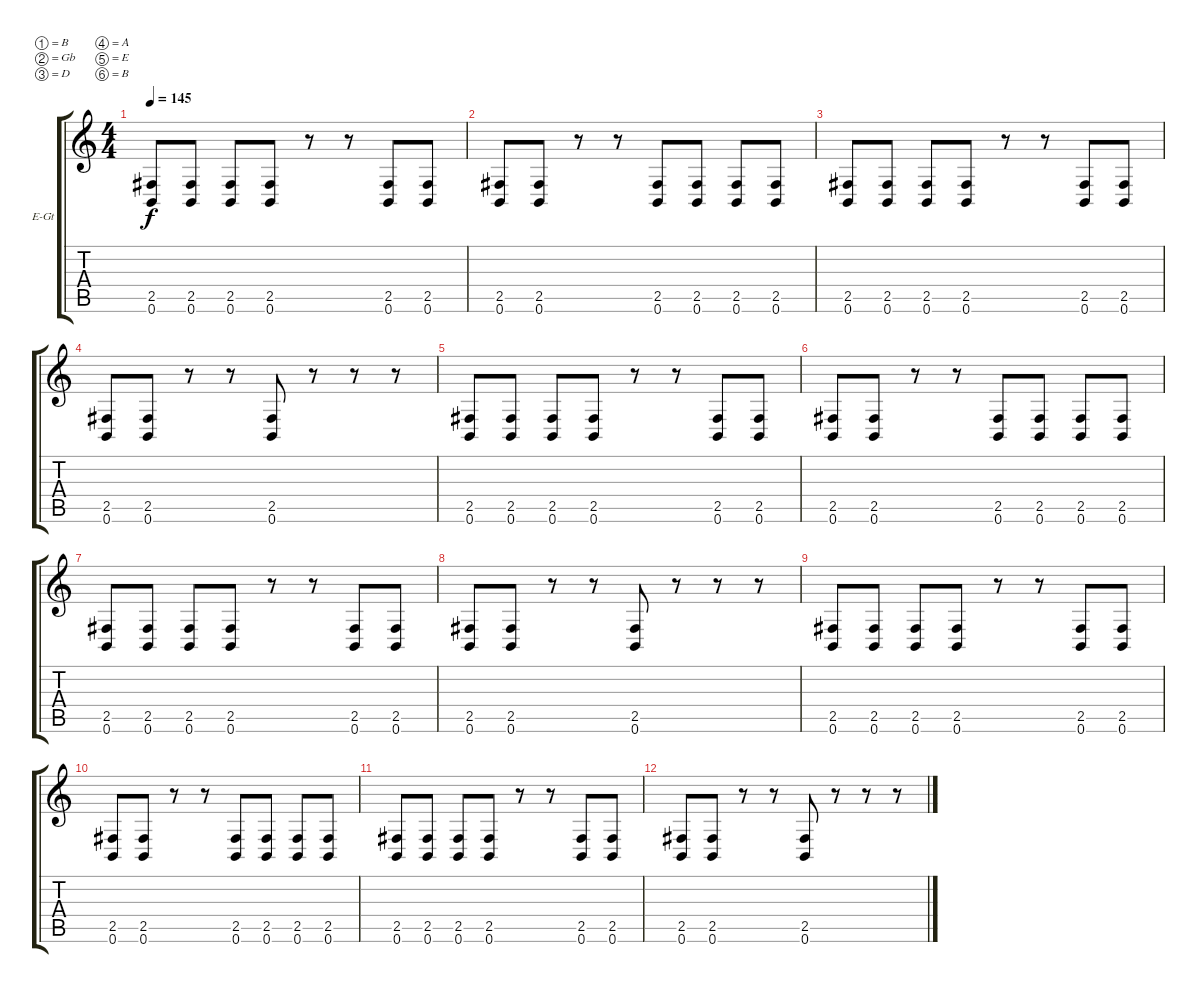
\bracketExtendMode groupsimilarinstruments
\firstSystemTrackNameOrientation horizontal
\otherSystemsTrackNameOrientation horizontal
\track ("RG RIGHT" "E-Gt") {instrument distortionguitar}
\staff {score tabs}
\tuning (B3 Gb3 D3 A2 E2 B1)
\ts (4 4)
\tempo 145
\clef g2
\ks c
(2.5 0.6).8{dy f} (2.5 0.6).8 (2.5 0.6).8 (2.5 0.6).8 r.8 r.8 (2.5 0.6).8 (2.5 0.6).8 |
(2.5 0.6).8 (2.5 0.6).8 r.8 r.8 (2.5 0.6).8 (2.5 0.6).8 (2.5 0.6).8 (2.5 0.6).8 |
(2.5 0.6).8 (2.5 0.6).8 (2.5 0.6).8 (2.5 0.6).8 r.8 r.8 (2.5 0.6).8 (2.5 0.6).8 |
(2.5 0.6).8 (2.5 0.6).8 r.8 r.8 (2.5 0.6).8 r.8 r.8 r.8 |
(2.5 0.6).8 (2.5 0.6).8 (2.5 0.6).8 (2.5 0.6).8 r.8 r.8 (2.5 0.6).8 (2.5 0.6).8 |
(2.5 0.6).8 (2.5 0.6).8 r.8 r.8 (2.5 0.6).8 (2.5 0.6).8 (2.5 0.6).8 (2.5 0.6).8 |
(2.5 0.6).8 (2.5 0.6).8 (2.5 0.6).8 (2.5 0.6).8 r.8 r.8 (2.5 0.6).8 (2.5 0.6).8 |
(2.5 0.6).8 (2.5 0.6).8 r.8 r.8 (2.5 0.6).8 r.8 r.8 r.8 |
(2.5 0.6).8 (2.5 0.6).8 (2.5 0.6).8 (2.5 0.6).8 r.8 r.8 (2.5 0.6).8 (2.5 0.6).8 |
(2.5 0.6).8 (2.5 0.6).8 r.8 r.8 (2.5 0.6).8 (2.5 0.6).8 (2.5 0.6).8 (2.5 0.6).8 |
(2.5 0.6).8 (2.5 0.6).8 (2.5 0.6).8 (2.5 0.6).8 r.8 r.8 (2.5 0.6).8 (2.5 0.6).8 |
(2.5 0.6).8 (2.5 0.6).8 r.8 r.8 (2.5 0.6).8 r.8 r.8 r.8
